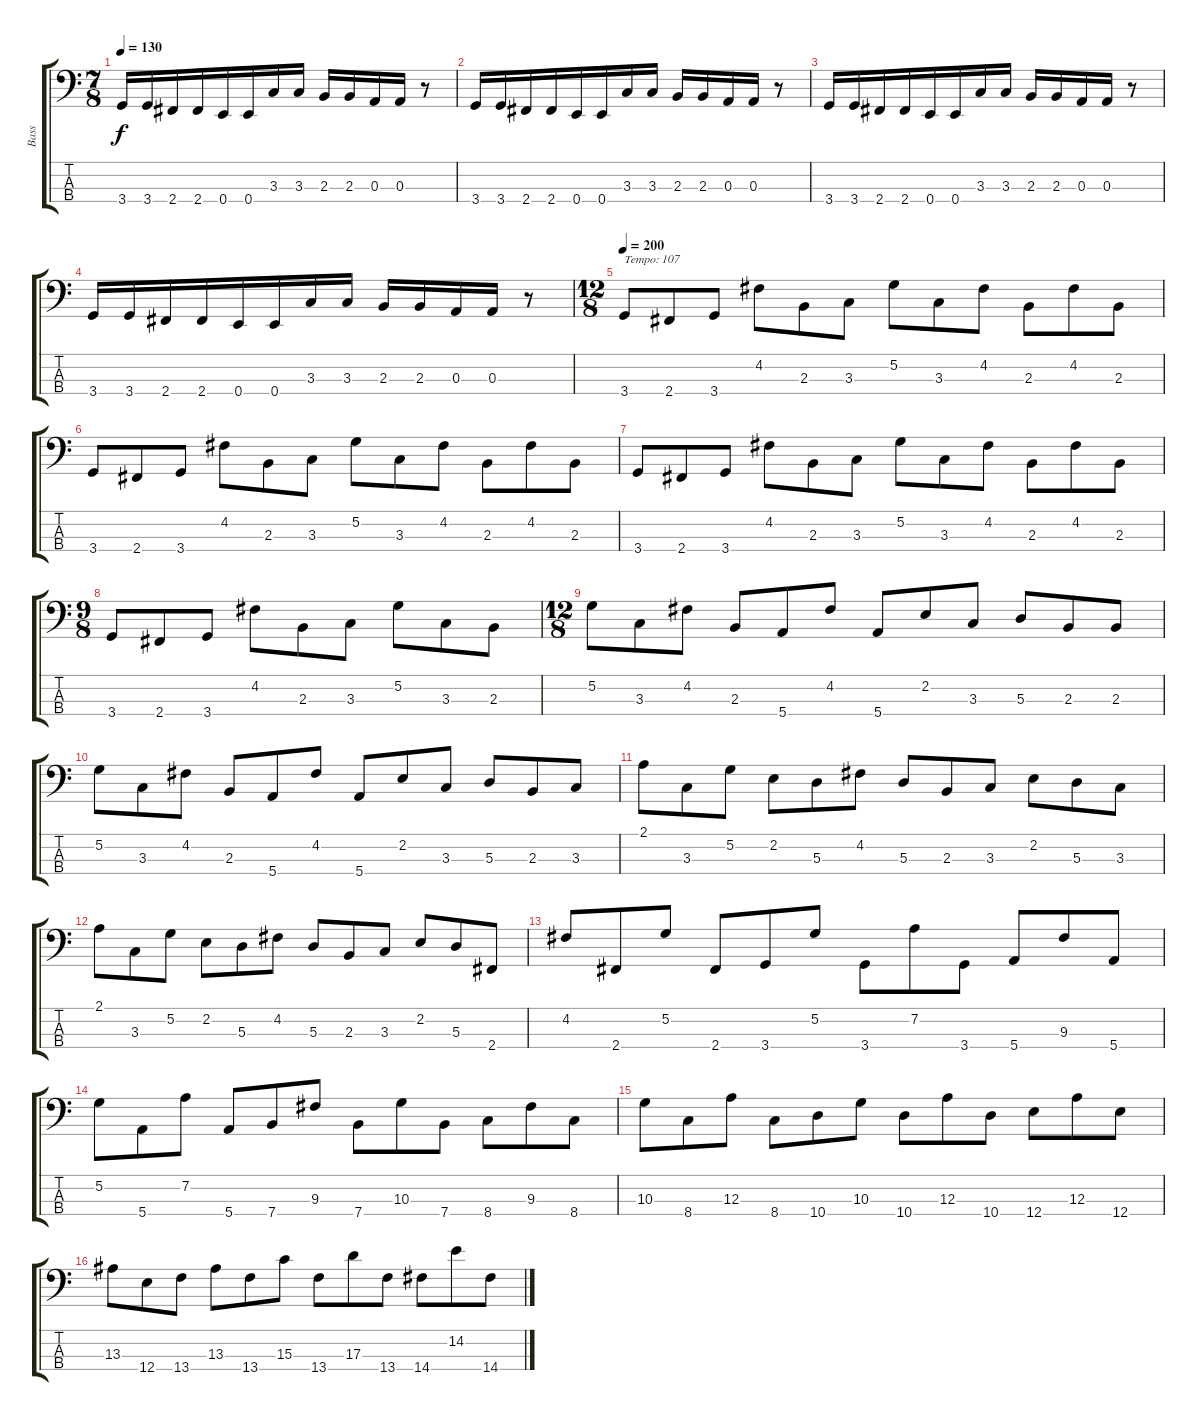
\track ("Bass" "Bass") {instrument electricbassfinger}
\staff {score tabs}
\tuning (G2 D2 A1 E1) {hide}
\ts (7 8)
\tempo 130
\clef f4
\ks c
3.4.16{dy f} 3.4.16 2.4.16 2.4.16 0.4.16 0.4.16 3.3.16 3.3.16 2.3.16 2.3.16 0.3.16 0.3.16 r.8 |
3.4.16 3.4.16 2.4.16 2.4.16 0.4.16 0.4.16 3.3.16 3.3.16 2.3.16 2.3.16 0.3.16 0.3.16 r.8 |
3.4.16 3.4.16 2.4.16 2.4.16 0.4.16 0.4.16 3.3.16 3.3.16 2.3.16 2.3.16 0.3.16 0.3.16 r.8 |
3.4.16 3.4.16 2.4.16 2.4.16 0.4.16 0.4.16 3.3.16 3.3.16 2.3.16 2.3.16 0.3.16 0.3.16 r.8 |
\ts (12 8)
\tempo 200
3.4.8{txt "Tempo: 107"} 2.4.8 3.4.8 4.2.8 2.3.8 3.3.8 5.2.8 3.3.8 4.2.8 2.3.8 4.2.8 2.3.8 |
3.4.8 2.4.8 3.4.8 4.2.8 2.3.8 3.3.8 5.2.8 3.3.8 4.2.8 2.3.8 4.2.8 2.3.8 |
3.4.8 2.4.8 3.4.8 4.2.8 2.3.8 3.3.8 5.2.8 3.3.8 4.2.8 2.3.8 4.2.8 2.3.8 |
\ts (9 8)
3.4.8 2.4.8 3.4.8 4.2.8 2.3.8 3.3.8 5.2.8 3.3.8 2.3.8 |
\ts (12 8)
5.2.8 3.3.8 4.2.8 2.3.8 5.4.8 4.2.8 5.4.8 2.2.8 3.3.8 5.3.8 2.3.8 2.3.8 |
5.2.8 3.3.8 4.2.8 2.3.8 5.4.8 4.2.8 5.4.8 2.2.8 3.3.8 5.3.8 2.3.8 3.3.8 |
2.1.8 3.3.8 5.2.8 2.2.8 5.3.8 4.2.8 5.3.8 2.3.8 3.3.8 2.2.8 5.3.8 3.3.8 |
2.1.8 3.3.8 5.2.8 2.2.8 5.3.8 4.2.8 5.3.8 2.3.8 3.3.8 2.2.8 5.3.8 2.4.8 |
4.2.8 2.4.8 5.2.8 2.4.8 3.4.8 5.2.8 3.4.8 7.2.8 3.4.8 5.4.8 9.3.8 5.4.8 |
5.2.8 5.4.8 7.2.8 5.4.8 7.4.8 9.3.8 7.4.8 10.3.8 7.4.8 8.4.8 9.3.8 8.4.8 |
10.3.8 8.4.8 12.3.8 8.4.8 10.4.8 10.3.8 10.4.8 12.3.8 10.4.8 12.4.8 12.3.8 12.4.8 |
13.3.8 12.4.8 13.4.8 13.3.8 13.4.8 15.3.8 13.4.8 17.3.8 13.4.8 14.4.8 14.2.8 14.4.8
